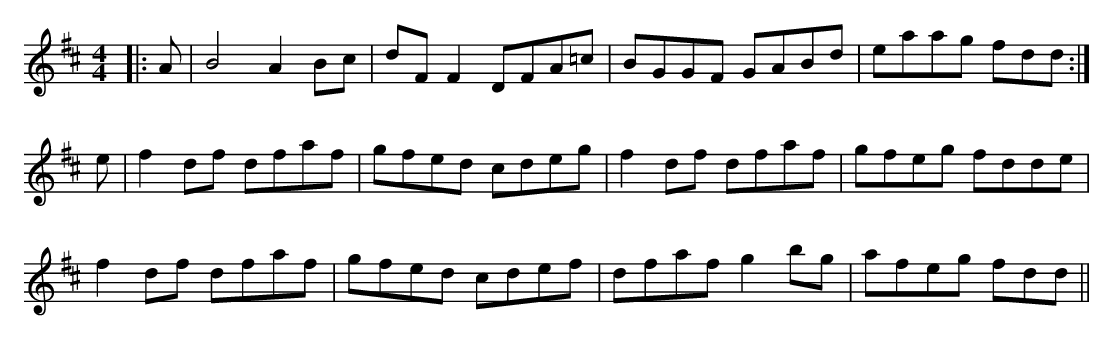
X:1
M:4/4
K:D
|:A|B4 A2Bc|dF F2DFA=c|BGGF GABd|eaag fdd:|
e|f2df dfaf|gfed cdeg|f2df dfaf|gfeg fdde|
f2df dfaf|gfed cdef|dfaf g2bg|afeg fdd||
